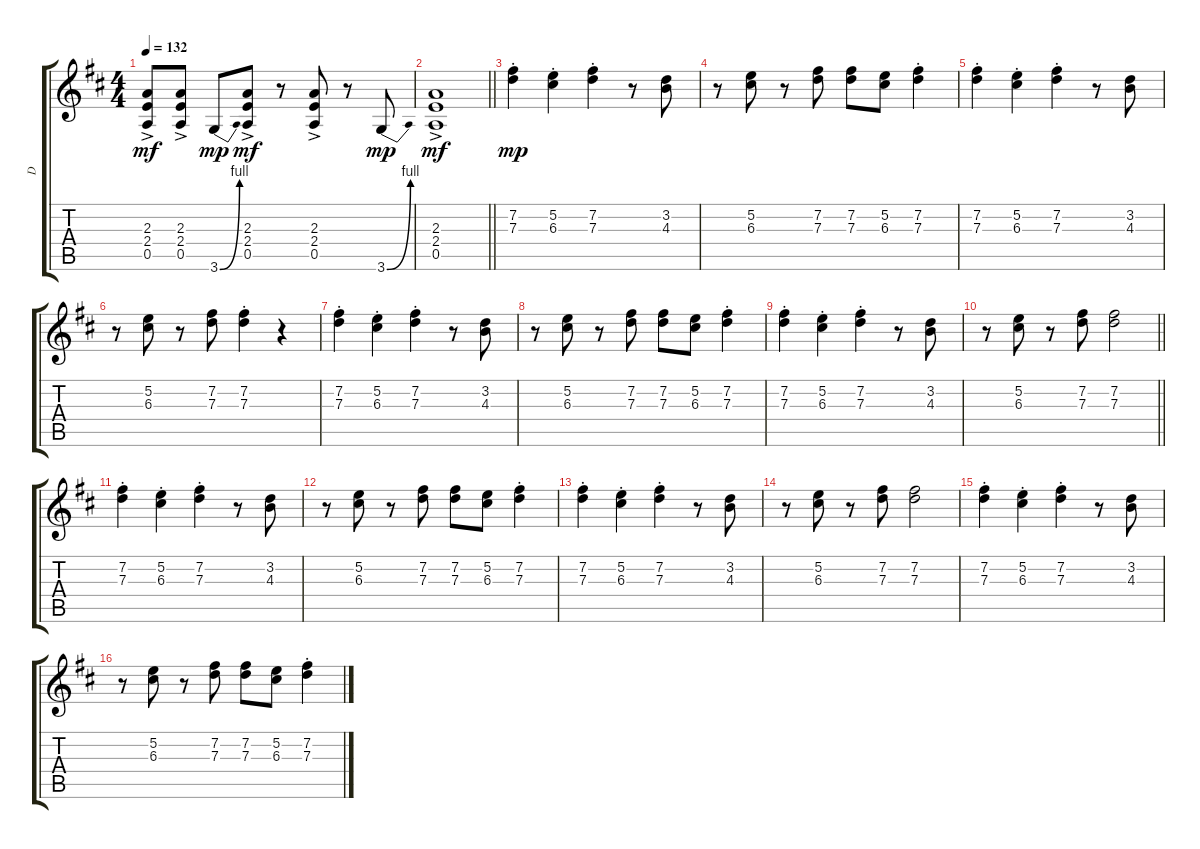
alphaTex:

\track ("D" "D") {instrument distortionguitar}
\staff {score tabs}
\tuning (E4 B3 G3 D3 A2 E2) {hide}
\ts (4 4)
\tempo 132
\clef g2
\ks d
(2.3{ac} 2.4{ac} 0.5{ac}).8{dy mf} (2.3{ac} 2.4{ac} 0.5{ac}).8 3.6{be (bend 0 0 60 4)}.8{dy mp} (2.3{ac} 2.4{ac} 0.5{ac}).8{dy mf} r.8 (2.3{ac} 2.4{ac} 0.5{ac}).8 r.8 3.6{be (bend 0 0 60 4)}.8{dy mp} |
\barLineRight lightlight
(2.3{ac} 2.4{ac} 0.5{ac}).1{dy mf} |
(7.2{st} 7.3{st}).4{dy mp} (5.2{st} 6.3{st}).4 (7.2{st} 7.3{st}).4 r.8 (3.2 4.3).8 |
r.8 (5.2 6.3).8 r.8 (7.2 7.3).8 (7.2 7.3).8 (5.2 6.3).8 (7.2{st} 7.3{st}).4 |
(7.2{st} 7.3{st}).4 (5.2{st} 6.3{st}).4 (7.2{st} 7.3{st}).4 r.8 (3.2 4.3).8 |
r.8 (5.2 6.3).8 r.8 (7.2 7.3).8 (7.2{st} 7.3{st}).4 r.4 |
(7.2{st} 7.3{st}).4 (5.2{st} 6.3{st}).4 (7.2{st} 7.3{st}).4 r.8 (3.2 4.3).8 |
r.8 (5.2 6.3).8 r.8 (7.2 7.3).8 (7.2 7.3).8 (5.2 6.3).8 (7.2{st} 7.3{st}).4 |
(7.2{st} 7.3{st}).4 (5.2{st} 6.3{st}).4 (7.2{st} 7.3{st}).4 r.8 (3.2 4.3).8 |
\barLineRight lightlight
r.8 (5.2 6.3).8 r.8 (7.2 7.3).8 (7.2 7.3).2 |
(7.2{st} 7.3{st}).4 (5.2{st} 6.3{st}).4 (7.2{st} 7.3{st}).4 r.8 (3.2 4.3).8 |
r.8 (5.2 6.3).8 r.8 (7.2 7.3).8 (7.2 7.3).8 (5.2 6.3).8 (7.2{st} 7.3{st}).4 |
(7.2{st} 7.3{st}).4 (5.2{st} 6.3{st}).4 (7.2{st} 7.3{st}).4 r.8 (3.2 4.3).8 |
r.8 (5.2 6.3).8 r.8 (7.2 7.3).8 (7.2 7.3).2 |
(7.2{st} 7.3{st}).4 (5.2{st} 6.3{st}).4 (7.2{st} 7.3{st}).4 r.8 (3.2 4.3).8 |
r.8 (5.2 6.3).8 r.8 (7.2 7.3).8 (7.2 7.3).8 (5.2 6.3).8 (7.2{st} 7.3{st}).4
